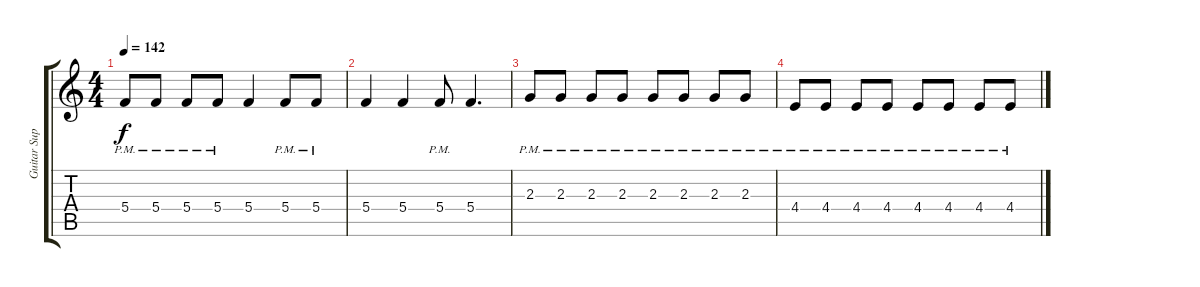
\track ("Guitar Sup" "Guitar Sup") {instrument distortionguitar}
\staff {score tabs}
\tuning (D4 A3 F3 C3 G2 C2) {hide}
\ts (4 4)
\tempo 142
\clef g2
\ks c
5.4{pm}.8{dy f} 5.4{pm}.8 5.4{pm}.8 5.4{pm}.8 5.4.4 5.4{pm}.8 5.4{pm}.8 |
5.4.4 5.4.4 5.4{pm}.8 5.4.4{d} |
2.3{pm}.8 2.3{pm}.8 2.3{pm}.8 2.3{pm}.8 2.3{pm}.8 2.3{pm}.8 2.3{pm}.8 2.3{pm}.8 |
4.4{pm}.8 4.4{pm}.8 4.4{pm}.8 4.4{pm}.8 4.4{pm}.8 4.4{pm}.8 4.4{pm}.8 4.4{pm}.8
